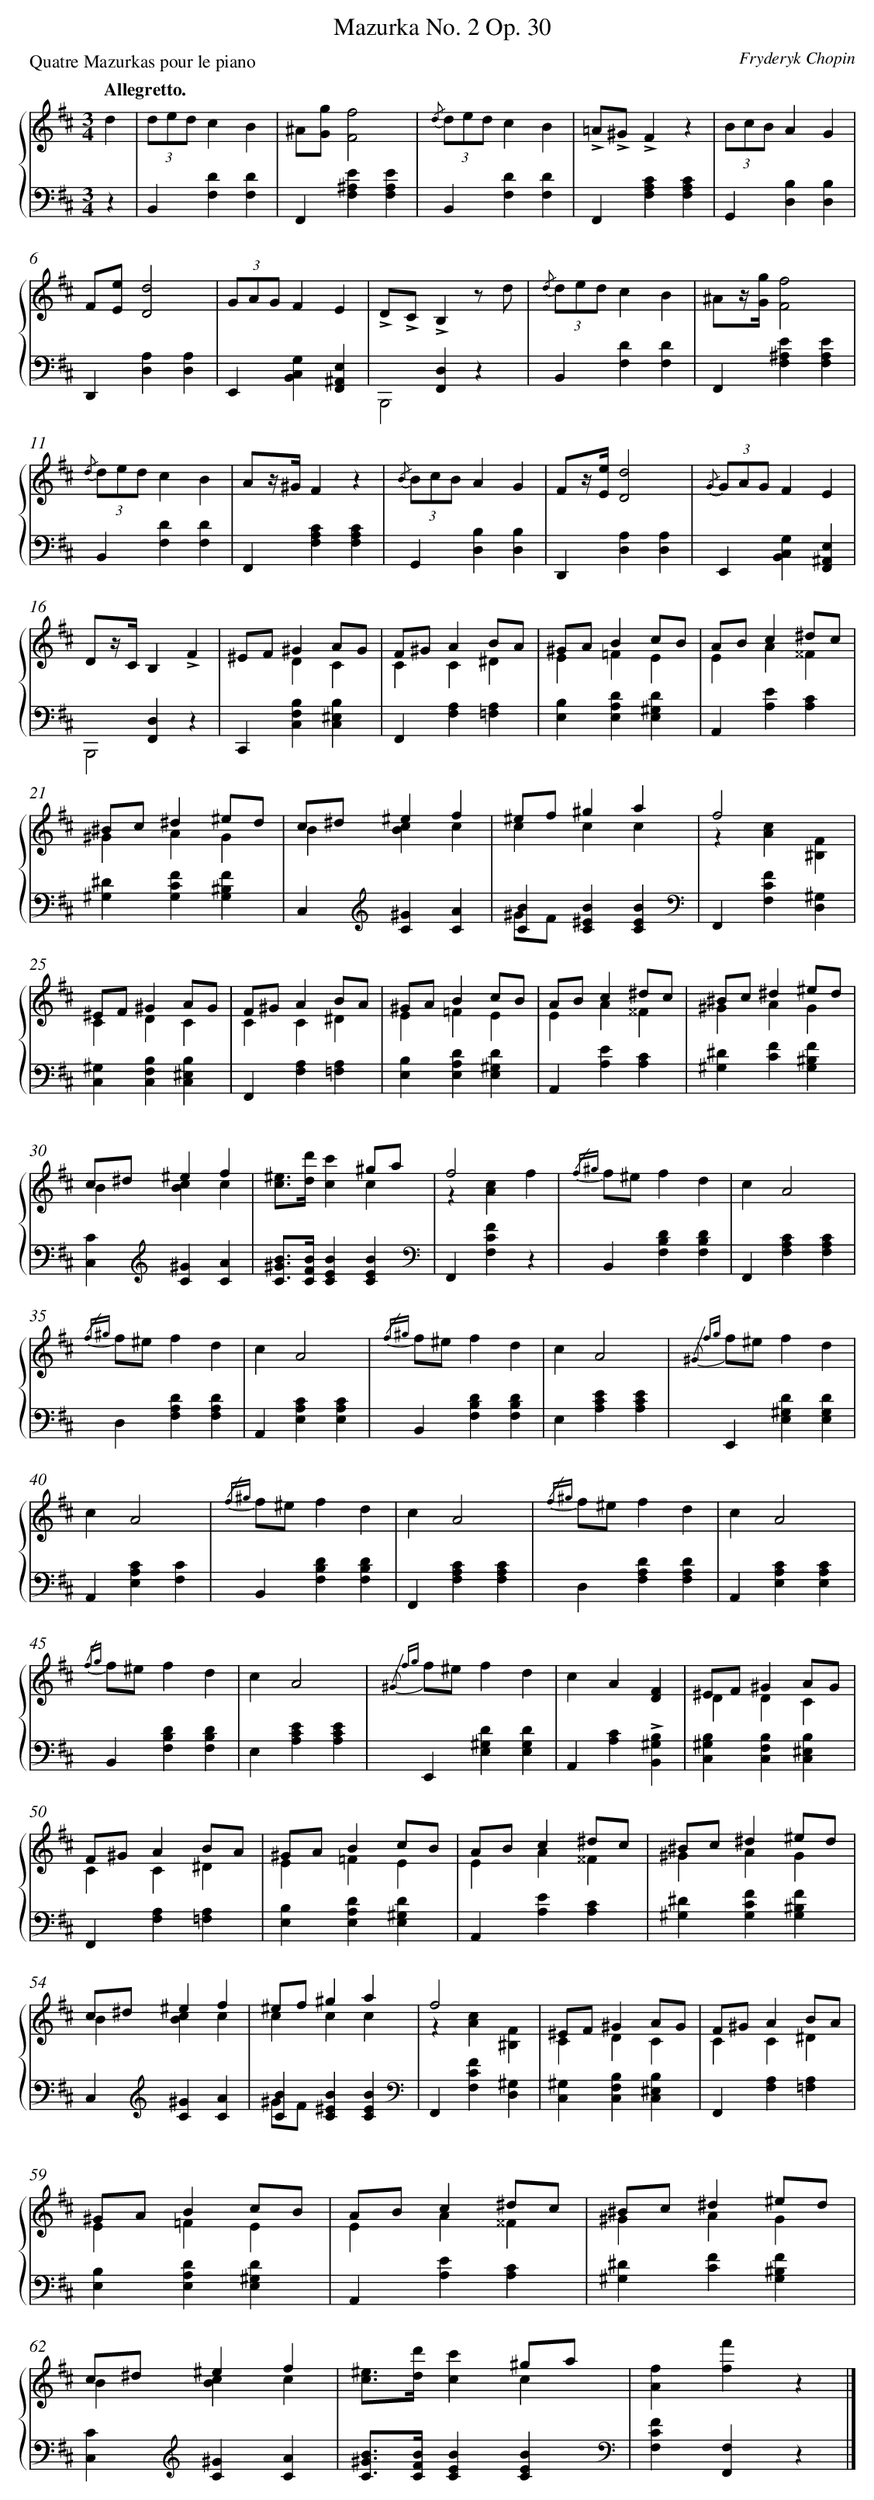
X:1
T: Mazurka No. 2 Op. 30
C: Fryderyk Chopin
L: 1/4
M: 3/4
P: Quatre Mazurkas pour le piano
Q: "Allegretto."
%%staves {1 2}
V: 1 clef=treble
V: 2 clef=bass
K: D
[V:1] d [I:setbarnb 1]|
[V:2] z |
[V:1] (3d/e/d/cB |
[V:2] B,,[DF,][DF,] |
[V:1] ^A/[g/G/][f2F2] |
[V:2] F,,[E^A,F,][EA,F,] |
[V:1] {/d} (3d/e/d/cB |
[V:2] B,,[DF,][DF,] |
[V:1] !accent!=A/!accent!^G/!accent!Fz |
[V:2] F,,[CA,F,][CA,F,] |
[V:1] (3B/c/B/AG |
[V:2] G,,[B,D,][B,D,] |
[V:1] F/[e/E/][d2D2] |
[V:2] D,,[A,D,][A,D,] |
[V:1] (3G/A/G/FE |
[V:2] E,,[G,C,B,,][E,^A,,F,,] |
[V:1] !accent!D/!accent!C/!accent!B,z/ d/ |
[V:2] x[D,F,,]z & B,,,2x |
[V:1] {/d} (3d/e/d/cB |
[V:2] B,,[DF,][DF,] |
[V:1] ^A/z//[g//G//][f2F2] |
[V:2] F,,[E^A,F,][EA,F,] |
[V:1] {/d} (3d/e/d/cB |
[V:2] B,,[DF,][DF,] |
[V:1] A/z//^G//Fz |
[V:2] F,,[CA,F,][CA,F,] |
[V:1] {/B} (3B/c/B/AG |
[V:2] G,,[B,D,][B,D,] |
[V:1] F/z//[e//E//][d2D2] |
[V:2] D,,[A,D,][A,D,] |
[V:1] {/G} (3G/A/G/FE |
[V:2] E,,[G,C,B,,][E,^A,,F,,] |
[V:1] D/z//C//B,!accent!F |
[V:2] x[D,F,,]z & B,,,2x |
[V:1] ^E/F/^GA/G/ & xDC |
[V:2] C,,[B,F,C,][B,^E,C,] |
[V:1] F/^G/AB/A/ & CC^D |
[V:2] F,,[A,F,][A,=F,] |
[V:1] ^G/A/Bc/B/ & E=FE |
[V:2] [B,E,][DA,E,][D^G,E,] |
[V:1] A/B/c^d/c/ & EA^^F |
[V:2] A,,[EA,][CA,] |
[V:1] ^B/c/^d^e/d/ & ^GAG |
[V:2] [^D^G,][FCG,][F^B,G,] |
[V:1] c/^d/^ef & B[cB]c |
[V:2] C,[K:clef=treble][^GC][AC] |
[V:1] ^e/f/^ga & ccc |
[V:2] [BC][B^EC][BEC][K:clef=bass] & ^G/F/x2 |
[V:1] f2x & z[cA][F^B,] |
[V:2] F,,[FCF,][^G,D,] |
[V:1] ^E/F/^GA/G/ & CDC |
[V:2] [^G,C,][B,F,C,][B,^E,C,] |
[V:1] F/^G/AB/A/ & CC^D |
[V:2] F,,[A,F,][A,=F,] |
[V:1] ^G/A/Bc/B/ & E=FE |
[V:2] [B,E,][DA,E,][D^G,E,] |
[V:1] A/B/c^d/c/ & EA^^F |
[V:2] A,,[EA,][CA,] |
[V:1] ^B/c/^d^e/d/ & ^GAG |
[V:2] [^D^G,][FC][F^B,G,] |
[V:1] c/^d/^ef & B[cB]c |
[V:2] [CC,][K:clef=treble][^GC][AC] |
[V:1] x2^g/a/ & [^e/c/]>[d'/d/][c'c]c |
[V:2] [B/^G/C/]>[B/F/C/][BEC][BEC][K:clef=bass] |
[V:1] f2x & z[cA]f |
[V:2] F,,[FCF,]z |
[V:1] {/f^g} f/^e/fd |
[V:2] B,,[DB,F,][DB,F,] |
[V:1] cA2 |
[V:2] F,,[CA,F,][CA,F,] |
[V:1] {/f^g} f/^e/fd |
[V:2] D,[DA,F,][DA,F,] |
[V:1] cA2 |
[V:2] A,,[CA,E,][CA,E,] |
[V:1] {/f^g} f/^e/fd |
[V:2] B,,[DB,F,][DB,F,] |
[V:1] cA2 |
[V:2] E,[ECA,][ECA,] |
[V:1] {/^G2 fg} f/^e/fd |
[V:2] E,,[D^G,E,][DG,E,] |
[V:1] cA2 |
[V:2] A,,[CA,E,][CF,] |
[V:1] {/f^g} f/^e/fd |
[V:2] B,,[DB,F,][DB,F,] |
[V:1] cA2 |
[V:2] F,,[CA,F,][CA,F,] |
[V:1] {/f^g} f/^e/fd |
[V:2] D,[DA,F,][DA,F,] |
[V:1] cA2 |
[V:2] A,,[CA,E,][CA,E,] |
[V:1] {/fg} f/^e/fd |
[V:2] B,,[DB,F,][DB,F,] |
[V:1] cA2 |
[V:2] E,[ECA,][ECA,] |
[V:1] {/^G2 fg} f/^e/fd |
[V:2] E,,[D^G,E,][DG,E,] |
[V:1] cA[FD] |
[V:2] A,,[CA,]!accent![B,^G,B,,] |
[V:1] ^E/F/^GA/G/ & DDC |
[V:2] [B,^G,C,][B,F,C,][B,^E,C,] |
[V:1] F/^G/AB/A/ & CC^D |
[V:2] F,,[A,F,][A,=F,] |
[V:1] ^G/A/Bc/B/ & E=FE |
[V:2] [B,E,][DA,E,][D^G,E,] |
[V:1] A/B/c^d/c/ & EA^^F |
[V:2] A,,[EA,][CA,] |
[V:1] ^B/c/^d^e/d/ & ^GAG |
[V:2] [^D^G,][FCG,][F^B,G,] |
[V:1] c/^d/^ef & B[cB]c |
[V:2] C,[K:clef=treble][^GC][AC] |
[V:1] ^e/f/^ga & ccc |
[V:2] [BC][B^EC][BEC][K:clef=bass] & ^G/F/x2 |
[V:1] f2x & z[cA][F^B,] |
[V:2] F,,[FCF,][^G,D,] |
[V:1] ^E/F/^GA/G/ & CDC |
[V:2] [^G,C,][B,F,C,][B,^E,C,] |
[V:1] F/^G/AB/A/ & CC^D |
[V:2] F,,[A,F,][A,=F,] |
[V:1] ^G/A/Bc/B/ & E=FE |
[V:2] [B,E,][DA,E,][D^G,E,] |
[V:1] A/B/c^d/c/ & EA^^F |
[V:2] A,,[EA,][CA,] |
[V:1] ^B/c/^d^e/d/ & ^GAG |
[V:2] [^D^G,][FC][F^B,G,] |
[V:1] c/^d/^ef & B[cB]c |
[V:2] [CC,][K:clef=treble][^GC][AC] |
[V:1] x2^g/a/ & [^e/c/]>[d'/d/][c'c]c |
[V:2] [B/^G/C/]>[B/F/C/][BEC][BEC][K:clef=bass] |
[V:1] [fA][f'f]z |]
[V:2] [FCF,][F,F,,]z |]
